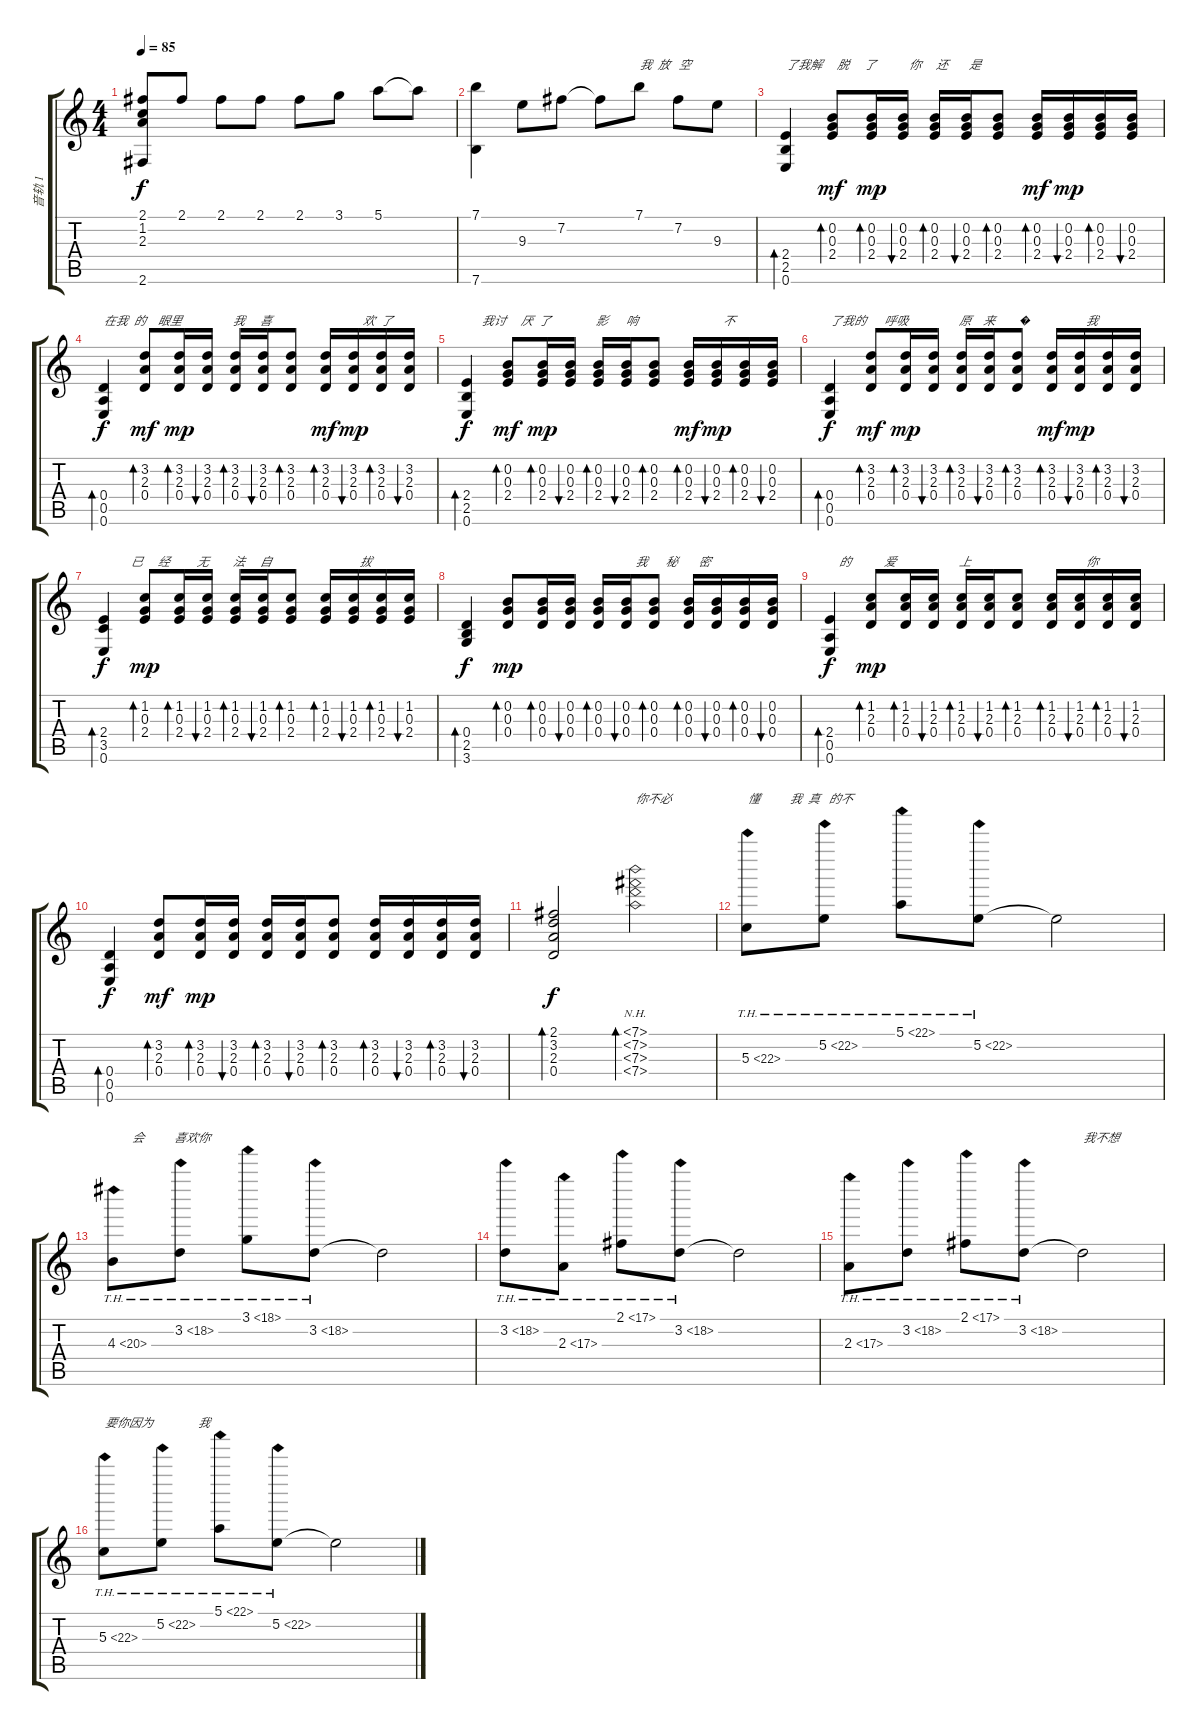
\track ("音轨 1" "音轨 1") {instrument acousticguitarsteel}
\staff {score tabs}
\tuning (E4 B3 G3 D3 A2 E2) {hide}
\ts (4 4)
\tempo 85
\clef g2
\ks c
(2.1 1.2 2.3 2.6).8{dy f} 2.1.8 2.1.8 2.1.8 2.1.8 3.1.8 5.1.8 5.1{t}.8 |
(7.1 7.6).4 9.3.8 7.2.8 7.2{t}.8 7.1.8{txt "我  放   空"} 7.2.8 9.3.8 |
(2.4 2.5 0.6).4{bd 60 txt "了我解     脱     了           你     还       是"} (0.2 0.3 2.4).8{bd 60 dy mf} (0.2 0.3 2.4).16{bd 60 dy mp} (0.2 0.3 2.4).16{bu 60} (0.2 0.3 2.4).16{bd 60} (0.2 0.3 2.4).16{bu 60} (0.2 0.3 2.4).8{bd 60} (0.2 0.3 2.4).16{bd 60 dy mf} (0.2 0.3 2.4).16{bu 60 dy mp} (0.2 0.3 2.4).16{bd 60} (0.2 0.3 2.4).16{bu 60} |
(0.4 0.5 0.6).4{bd 60 txt "在我  的    眼里                 我     喜      " dy f} (3.2 2.3 0.4).8{bd 60 dy mf} (3.2 2.3 0.4).16{bd 60 dy mp} (3.2 2.3 0.4).16{bu 60} (3.2 2.3 0.4).16{bd 60} (3.2 2.3 0.4).16{bu 60} (3.2 2.3 0.4).8{bd 60} (3.2 2.3 0.4).16{bd 60 dy mf} (3.2 2.3 0.4).16{bu 60 txt "   欢  了 " dy mp} (3.2 2.3 0.4).16{bd 60} (3.2 2.3 0.4).16{bu 60} |
(2.4 2.5 0.6).4{bd 60 txt "     我讨     厌  了               影      响" dy f} (0.2 0.3 2.4).8{bd 60 dy mf} (0.2 0.3 2.4).16{bd 60 dy mp} (0.2 0.3 2.4).16{bu 60} (0.2 0.3 2.4).16{bd 60} (0.2 0.3 2.4).16{bu 60} (0.2 0.3 2.4).8{bd 60} (0.2 0.3 2.4).16{bd 60 dy mf} (0.2 0.3 2.4).16{bu 60 txt "  不" dy mp} (0.2 0.3 2.4).16{bd 60} (0.2 0.3 2.4).16{bu 60} |
(0.4 0.5 0.6).4{bd 60 txt "了我的      呼吸                 原    来        �" dy f} (3.2 2.3 0.4).8{bd 60 dy mf} (3.2 2.3 0.4).16{bd 60 dy mp} (3.2 2.3 0.4).16{bu 60} (3.2 2.3 0.4).16{bd 60} (3.2 2.3 0.4).16{bu 60} (3.2 2.3 0.4).8{bd 60} (3.2 2.3 0.4).16{bd 60 dy mf} (3.2 2.3 0.4).16{bu 60 txt "  我" dy mp} (3.2 2.3 0.4).16{bd 60} (3.2 2.3 0.4).16{bu 60} |
(2.4 3.5 0.6).4{bd 60 txt "         已     经         无        法     自" dy f} (1.2 0.3 2.4).8{bd 60 dy mp} (1.2 0.3 2.4).16{bd 60} (1.2 0.3 2.4).16{bu 60} (1.2 0.3 2.4).16{bd 60} (1.2 0.3 2.4).16{bu 60} (1.2 0.3 2.4).8{bd 60} (1.2 0.3 2.4).16{bd 60} (1.2 0.3 2.4).16{bu 60 txt "  拔"} (1.2 0.3 2.4).16{bd 60} (1.2 0.3 2.4).16{bu 60} |
(0.4 2.5 3.6).4{bd 60 dy f} (0.2 0.3 0.4).8{bd 60 dy mp} (0.2 0.3 0.4).16{bd 60} (0.2 0.3 0.4).16{bu 60} (0.2 0.3 0.4).16{bd 60} (0.2 0.3 0.4).16{bu 60 txt "   我      秘       密"} (0.2 0.3 0.4).8{bd 60} (0.2 0.3 0.4).16{bd 60} (0.2 0.3 0.4).16{bu 60} (0.2 0.3 0.4).16{bd 60} (0.2 0.3 0.4).16{bu 60} |
(2.4 0.5 0.6).4{bd 60 txt "   的           爱                     上" dy f} (1.2 2.3 0.4).8{bd 60 dy mp} (1.2 2.3 0.4).16{bd 60} (1.2 2.3 0.4).16{bu 60} (1.2 2.3 0.4).16{bd 60} (1.2 2.3 0.4).16{bu 60} (1.2 2.3 0.4).8{bd 60} (1.2 2.3 0.4).16{bd 60} (1.2 2.3 0.4).16{bu 60 txt "  你"} (1.2 2.3 0.4).16{bd 60} (1.2 2.3 0.4).16{bu 60} |
(0.4 0.5 0.6).4{bd 60 dy f} (3.2 2.3 0.4).8{bd 60 dy mf} (3.2 2.3 0.4).16{bd 60 dy mp} (3.2 2.3 0.4).16{bu 60} (3.2 2.3 0.4).16{bd 60} (3.2 2.3 0.4).16{bu 60} (3.2 2.3 0.4).8{bd 60} (3.2 2.3 0.4).16{bd 60} (3.2 2.3 0.4).16{bu 60} (3.2 2.3 0.4).16{bd 60} (3.2 2.3 0.4).16{bu 60} |
(2.1 3.2 2.3 0.4).2{bd 240 dy f} (7.1{nh} 7.2{nh} 7.3{nh} 7.4{nh}).2{bd 240 txt "你不必"} |
5.3{th 17}.8{txt "懂          我  真   的不"} 5.2{th 17}.8 5.1{th 17}.8 5.2{th 17}.8 5.2{t}.2 |
4.3{th 16}.8{txt "      会          喜欢你"} 3.2{th 15}.8 3.1{th 15}.8 3.2{th 15}.8 3.2{t}.2 |
3.2{th 15}.8 2.3{th 15}.8 2.1{th 15}.8 3.2{th 15}.8 3.2{t}.2 |
2.3{th 15}.8 3.2{th 15}.8 2.1{th 15}.8 3.2{th 15}.8 3.2{t}.2{txt "我不想"} |
5.3{th 17}.8{txt "要你因为               我 "} 5.2{th 17}.8 5.1{th 17}.8 5.2{th 17}.8 5.2{t}.2
